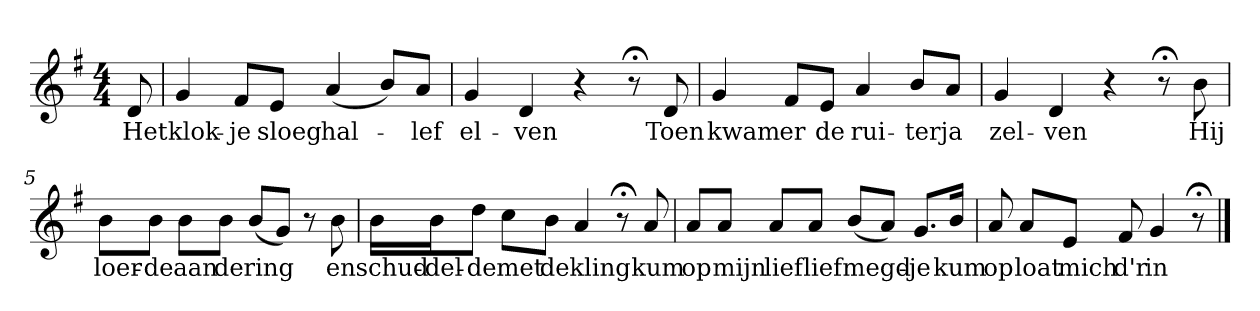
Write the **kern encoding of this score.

**kern	**text
*part1	*part1
*staff1	*staff1
*k[f#]	*
*G:	*
*M4/4	*
*MM120	*
=	=
8d	Het
=1	=1
4g	klok-
8f#L	-je
8eJ	sloeg
(4a	hal-
8bL)	.
8aJ	-lef
=2	=2
4g	el-
4d	-ven
4r	.
8r;<	.
8d	Toen
=3	=3
4g	kwam
8f#L	er
8eJ	de
4a	rui-
8bL	-ter
8aJ	ja
=4	=4
4g	zel-
4d	-ven
4r	.
8r;<	.
8b	Hij
=5	=5
8bL	loer-
8bJ	-de
8bL	aan
8bJ	de
(8bL	ring
8gJ)	.
8r	.
8b	en
=6	=6
16bLL	schud-
16bJ	-del-
8ddJ	-de
8ccL	met
8bJ	de
4a	kling
8r;<	.
8a	kum
=7	=7
8aL	op
8aJ	mijn
8aL	lief
8aJ	lief
(8bL	megd-
8aJ)	.
8.gL	-je
16bJk	kum
=8	=8
8a	op
8aL	loat
8eJ	mich
8f#	d'r
4g	in
8r;<	.
==	==
*-	*-
